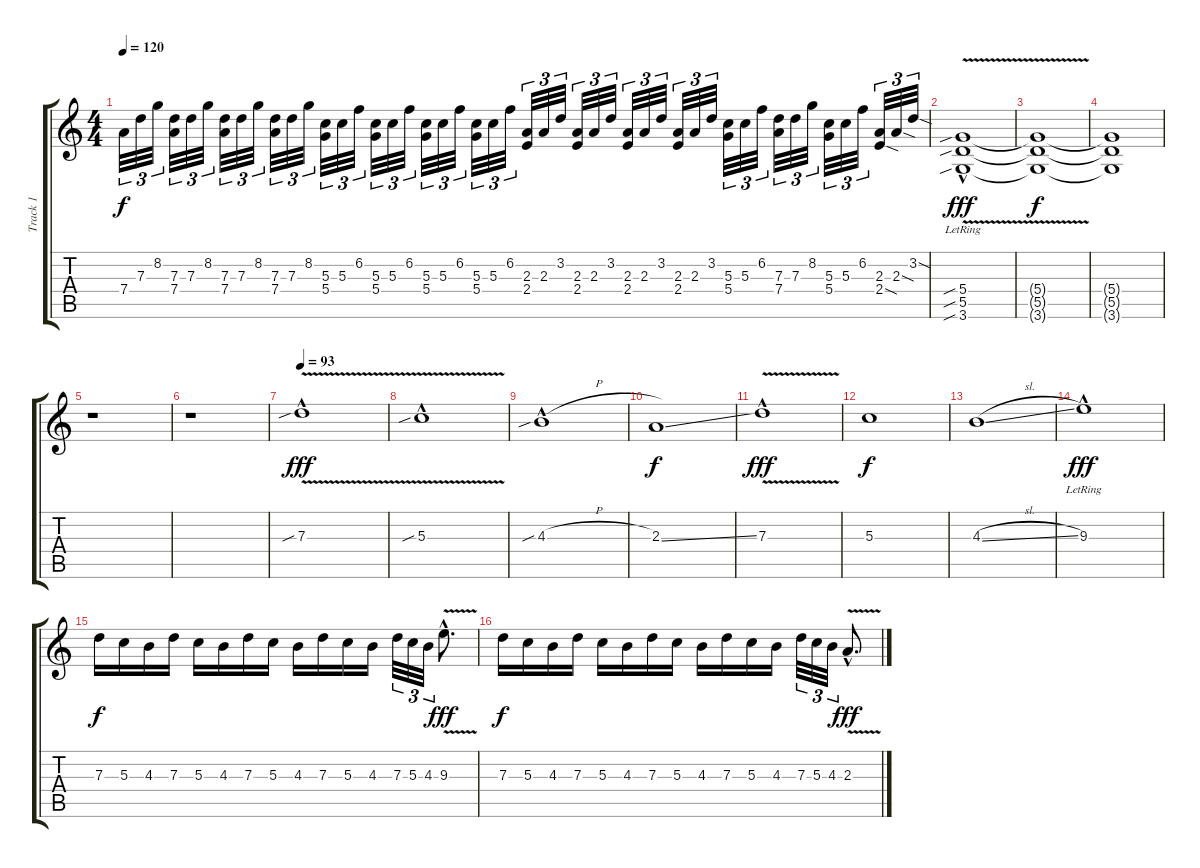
\track ("Track 1" "Track 1") {instrument acousticguitarsteel}
\staff {score tabs}
\tuning (E4 B3 G3 D3 A2 E2) {hide}
\ts (4 4)
\tempo 120
\clef g2
\ks c
7.4.32{tu (3 2) dy f} 7.3.32{tu (3 2)} 8.2.32{tu (3 2) beam splitsecondary} (7.3 7.4).32{tu (3 2)} 7.3.32{tu (3 2)} 8.2.32{tu (3 2) beam splitsecondary} (7.3 7.4).32{tu (3 2)} 7.3.32{tu (3 2)} 8.2.32{tu (3 2) beam splitsecondary} (7.3 7.4).32{tu (3 2)} 7.3.32{tu (3 2)} 8.2.32{tu (3 2)} (5.3 5.4).32{tu (3 2)} 5.3.32{tu (3 2)} 6.2.32{tu (3 2) beam splitsecondary} (5.3 5.4).32{tu (3 2)} 5.3.32{tu (3 2)} 6.2.32{tu (3 2) beam splitsecondary} (5.3 5.4).32{tu (3 2)} 5.3.32{tu (3 2)} 6.2.32{tu (3 2) beam splitsecondary} (5.3 5.4).32{tu (3 2)} 5.3.32{tu (3 2)} 6.2.32{tu (3 2)} (2.3 2.4).32{tu (3 2)} 2.3.32{tu (3 2)} 3.2.32{tu (3 2) beam splitsecondary} (2.3 2.4).32{tu (3 2)} 2.3.32{tu (3 2)} 3.2.32{tu (3 2) beam splitsecondary} (2.3 2.4).32{tu (3 2)} 2.3.32{tu (3 2)} 3.2.32{tu (3 2) beam splitsecondary} (2.3 2.4).32{tu (3 2)} 2.3.32{tu (3 2)} 3.2.32{tu (3 2)} (5.3 5.4).32{tu (3 2)} 5.3.32{tu (3 2)} 6.2.32{tu (3 2) beam splitsecondary} (7.3 7.4).32{tu (3 2)} 7.3.32{tu (3 2)} 8.2.32{tu (3 2) beam splitsecondary} (5.3 5.4).32{tu (3 2)} 5.3.32{tu (3 2)} 6.2.32{tu (3 2) beam splitsecondary} (2.3 2.4{sod}).32{tu (3 2)} 2.3{sod}.32{tu (3 2)} 3.2{sod}.32{tu (3 2)} |
(5.4{v sib hac lr} 5.5{v sib hac lr} 3.6{v sib hac lr}).1{dy fff} |
(5.4{t} 5.5{t} 3.6{t}).1{dy f} |
(5.4{t} 5.5{t} 3.6{t}).1 |
r.1 |
r.1 |
\tempo 93
7.3{v sib hac}.1{dy fff volume 10 instrument overdrivenguitar} |
5.3{v sib hac}.1 |
4.3{sib h hac}.1 |
2.3{ss}.1{dy f} |
7.3{v hac}.1{dy fff} |
5.3.1{dy f} |
4.3{sl}.1 |
9.3{hac lr}.1{dy fff} |
7.3.16{dy f} 5.3.16 4.3.16 7.3.16 5.3.16 4.3.16 7.3.16 5.3.16 4.3.16 7.3.16 5.3.16 4.3.16 7.3.32{tu (3 2)} 5.3.32{tu (3 2)} 4.3.32{tu (3 2)} 9.3{v hac}.8{d dy fff} |
7.3.16{dy f} 5.3.16 4.3.16 7.3.16 5.3.16 4.3.16 7.3.16 5.3.16 4.3.16 7.3.16 5.3.16 4.3.16 7.3.32{tu (3 2)} 5.3.32{tu (3 2)} 4.3.32{tu (3 2)} 2.3{v hac}.8{d dy fff}
